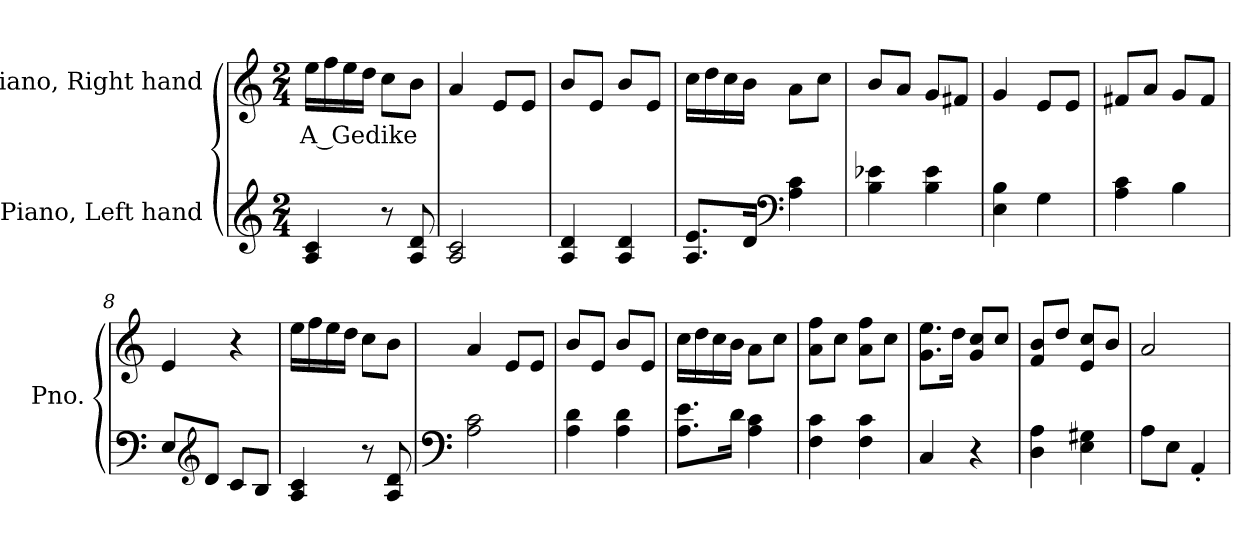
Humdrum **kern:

**kern	**kern	**text
*part2	*part1	*part1
*staff2	*staff1	*staff1
*I"Piano, Left hand	*I"Piano, Right hand	*
*I'Pno.	*I'Pno.	*
*clefG2	*clefG2	*
*k[]	*k[]	*
*M2/4	*M2/4	*
*MM100	*MM100	*
=1	=1	=1
!	!	!LO:LY:b
4A/ 4c/	16ee\LL	A Gedike
.	16ff\	.
.	16ee\	.
.	16dd\JJ	.
8r	8cc\L	.
8A/ 8d/	8b\J	.
=2	=2	=2
2A/ 2c/	4a/	.
.	8e/L	.
.	8e/J	.
=3	=3	=3
4A/ 4d/	8b/L	.
.	8e/J	.
4A/ 4d/	8b/L	.
.	8e/J	.
=4	=4	=4
8.A/ 8.e/L	16cc\LL	.
.	16dd\	.
.	16cc\	.
16d/Jk	16b\JJ	.
*clefF4	*	*
4A\ 4c\	8a\L	.
.	8cc\J	.
=5	=5	=5
4B\ 4e-X\	8b/L	.
.	8a/J	.
4B\ 4e-\	8g/L	.
.	8f#X/J	.
!!LO:LB:g=z
=6	=6	=6
4E\ 4B\	4g/	.
4G\	8e/L	.
.	8e/J	.
=7	=7	=7
4A\ 4c\	8f#X/L	.
.	8a/J	.
4B\	8g/L	.
.	8f#/J	.
=8	=8	=8
8E/L	4e/	.
*clefG2	*	*
8d/J	.	.
8c/L	4r	.
8B/J	.	.
=9	=9	=9
4A/ 4c/	16ee\LL	.
.	16ff\	.
.	16ee\	.
.	16dd\JJ	.
8r	8cc\L	.
8A/ 8d/	8b\J	.
=10	=10	=10
*clefF4	*	*
2A\ 2c\	4a/	.
.	8e/L	.
.	8e/J	.
=11	=11	=11
4A\ 4d\	8b/L	.
.	8e/J	.
4A\ 4d\	8b/L	.
.	8e/J	.
=12	=12	=12
8.A\ 8.e\L	16cc\LL	.
.	16dd\	.
.	16cc\	.
16d\Jk	16b\JJ	.
4A\ 4c\	8a\L	.
.	8cc\J	.
!!LO:LB:g=z
=13	=13	=13
4F\ 4c\	8a\ 8ff\L	.
.	8cc\J	.
4F\ 4c\	8a\ 8ff\L	.
.	8cc\J	.
=14	=14	=14
4C/	8.g\ 8.ee\L	.
.	16dd\Jk	.
4r	8g/ 8cc/L	.
.	8cc/J	.
=15	=15	=15
4D\ 4A\	8f/ 8b/L	.
.	8dd/J	.
4E\ 4G#X\	8e/ 8cc/L	.
.	8b/J	.
=16	=16	=16
8A\L	2a/	.
8E\J	.	.
4AA'/	.	.
=	=	=
*-	*-	*-
